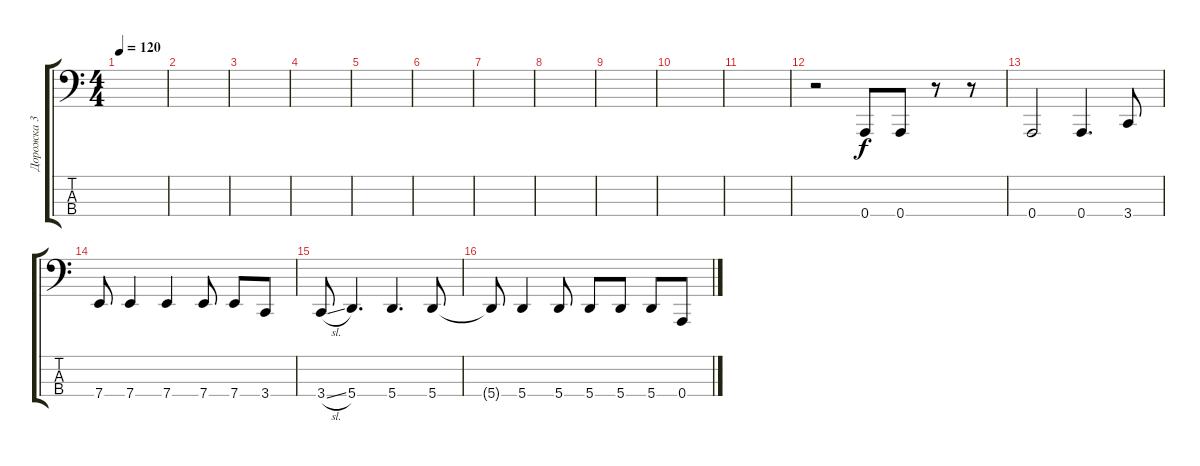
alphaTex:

\track ("Дорожка 3" "Дорожка 3") {instrument electricbassfinger}
\staff {score tabs}
\tuning (D2 A1 E1 A0) {hide}
\ts (4 4)
\tempo 120
\clef f4
\ks c
|
|
|
|
|
|
|
|
|
|
|
r.2 0.4.8 0.4.8 r.8 r.8 |
0.4.2 0.4.4{d} 3.4.8 |
7.4.8 7.4.4 7.4.4 7.4.8 7.4.8 3.4.8 |
3.4{sl}.8 5.4.4{d} 5.4.4{d} 5.4.8 |
5.4{t}.8 5.4.4 5.4.8 5.4.8 5.4.8 5.4.8 0.4.8
